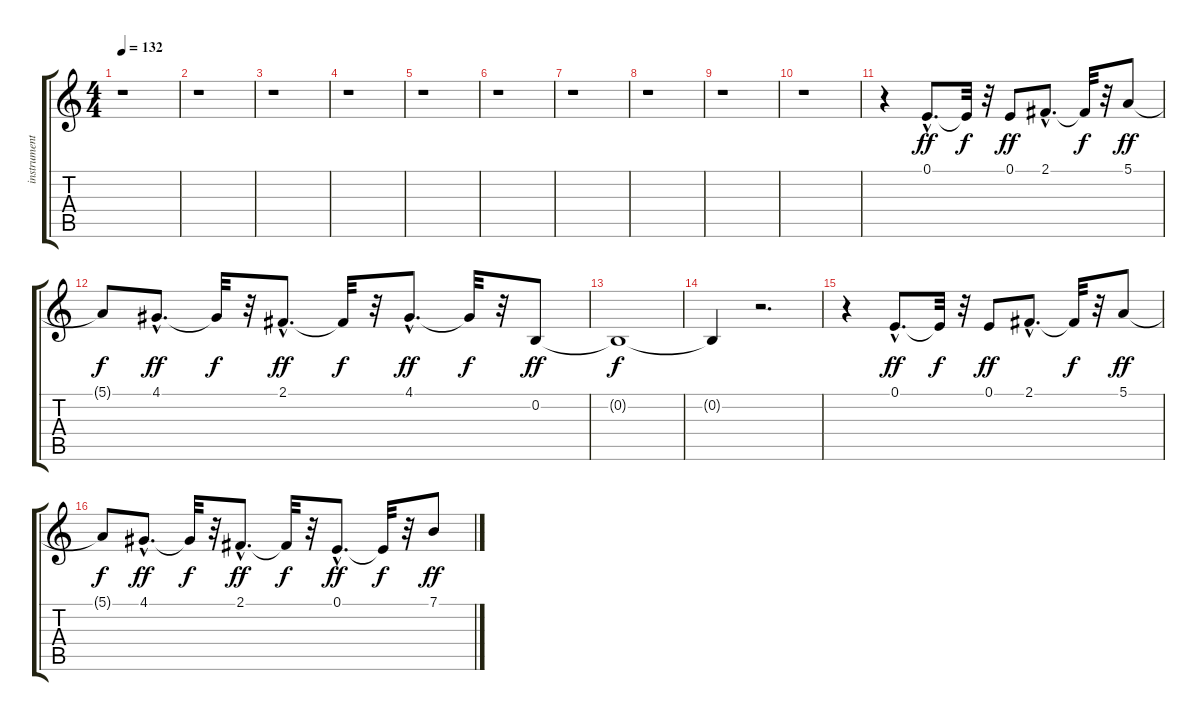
\track ("instrument trad." "instrument") {instrument shamisen}
\staff {score tabs}
\tuning (E4 B3 G3 D3 A2 E2) {hide}
\ts (4 4)
\tempo 132
\clef g2
\ks c
r.1{dy ff} |
r.1 |
r.1 |
r.1 |
r.1 |
r.1 |
r.1 |
r.1 |
r.1 |
r.1 |
r.4 0.1{hac}.8{d} 0.1{t}.32{dy f} r.32 0.1.8{dy ff} 2.1{hac}.8{d} 2.1{t}.32{dy f} r.32 5.1.8{dy ff} |
5.1{t}.8{dy f} 4.1{hac}.8{d dy ff} 4.1{t}.32{dy f} r.32 2.1{hac}.8{d dy ff} 2.1{t}.32{dy f} r.32 4.1{hac}.8{d dy ff} 4.1{t}.32{dy f} r.32 0.2.8{dy ff} |
0.2{t}.1{dy f} |
0.2{t}.4 r.2{d} |
r.4 0.1{hac}.8{d dy ff} 0.1{t}.32{dy f} r.32 0.1.8{dy ff} 2.1{hac}.8{d} 2.1{t}.32{dy f} r.32 5.1.8{dy ff} |
5.1{t}.8{dy f} 4.1{hac}.8{d dy ff} 4.1{t}.32{dy f} r.32 2.1{hac}.8{d dy ff} 2.1{t}.32{dy f} r.32 0.1{hac}.8{d dy ff} 0.1{t}.32{dy f} r.32 7.1.8{dy ff}
